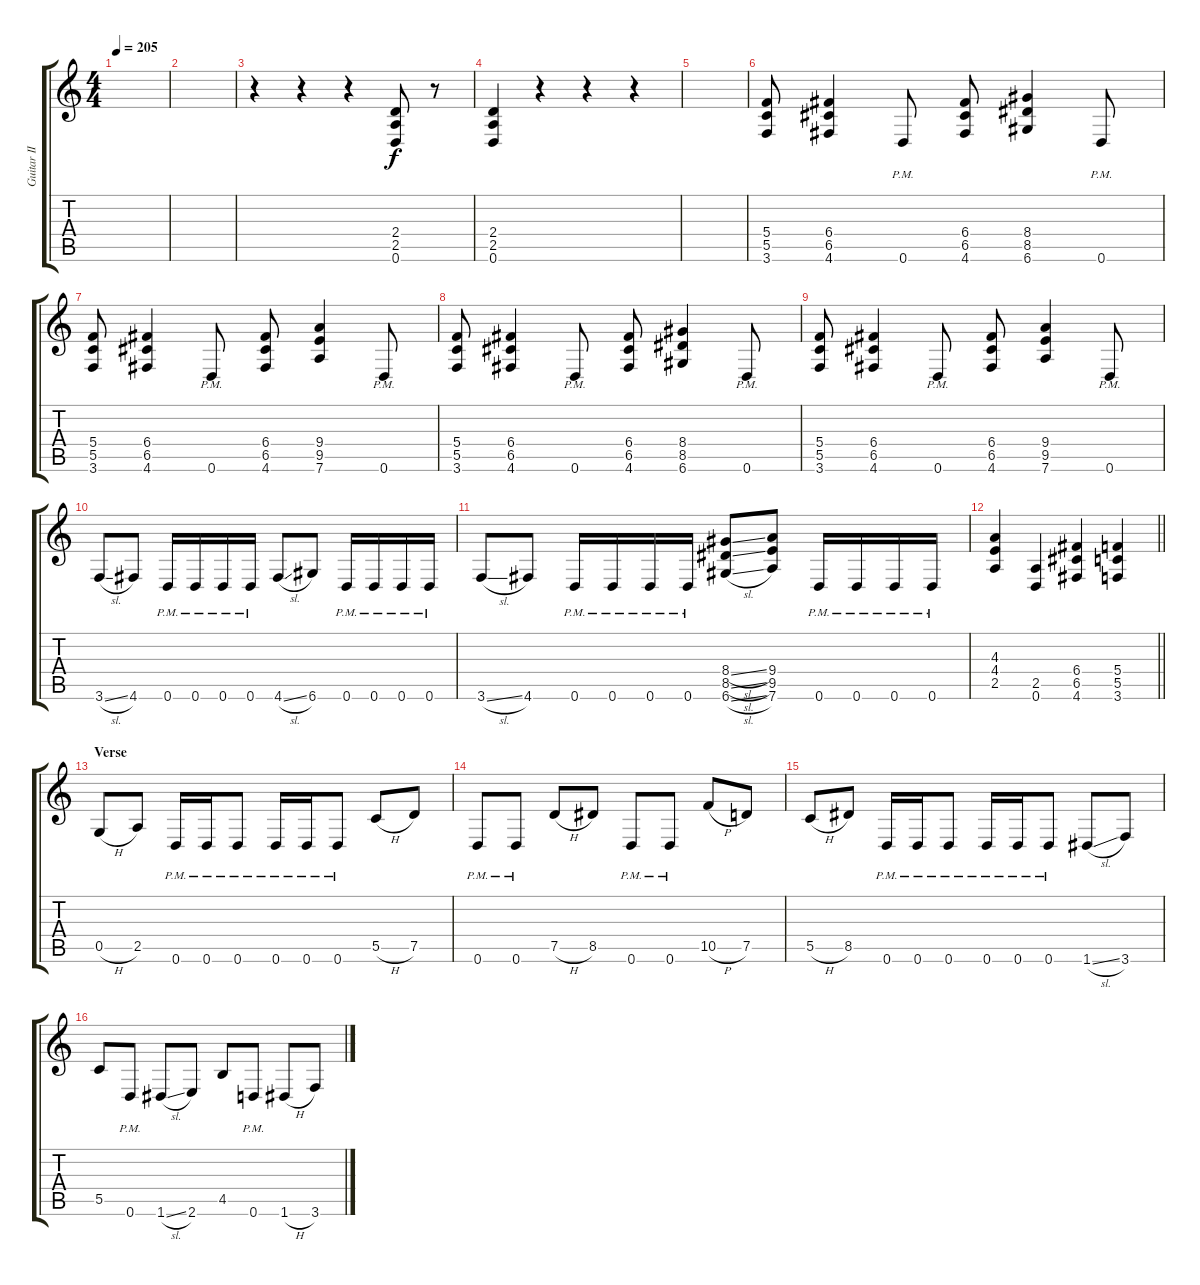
\track ("Guitar II" "Guitar II") {instrument distortionguitar}
\staff {score tabs}
\tuning (D4 A3 F3 C3 G2 D2) {hide}
\ts (4 4)
\tempo 205
\clef g2
\ks c
|
|
r.4 r.4 r.4 (2.4 2.5 0.6).8 r.8 |
(2.4 2.5 0.6).4 r.4 r.4 r.4 |
|
(5.4 5.5 3.6).8 (6.4 6.5 4.6).4 0.6{pm}.8 (6.4 6.5 4.6).8 (8.4 8.5 6.6).4 0.6{pm}.8 |
(5.4 5.5 3.6).8 (6.4 6.5 4.6).4 0.6{pm}.8 (6.4 6.5 4.6).8 (9.4 9.5 7.6).4 0.6{pm}.8 |
(5.4 5.5 3.6).8 (6.4 6.5 4.6).4 0.6{pm}.8 (6.4 6.5 4.6).8 (8.4 8.5 6.6).4 0.6{pm}.8 |
(5.4 5.5 3.6).8 (6.4 6.5 4.6).4 0.6{pm}.8 (6.4 6.5 4.6).8 (9.4 9.5 7.6).4 0.6{pm}.8 |
3.6{sl}.8 4.6.8 0.6{pm}.16 0.6{pm}.16 0.6{pm}.16 0.6{pm}.16 4.6{sl}.8 6.6.8 0.6{pm}.16 0.6{pm}.16 0.6{pm}.16 0.6{pm}.16 |
3.6{sl}.8 4.6.8 0.6{pm}.16 0.6{pm}.16 0.6{pm}.16 0.6{pm}.16 (8.4{sl} 8.5{sl} 6.6{sl}).8 (9.4 9.5 7.6).8 0.6{pm}.16 0.6{pm}.16 0.6{pm}.16 0.6{pm}.16 |
\barLineRight lightlight
(4.3 4.4 2.5).4 (2.5 0.6).4 (6.4 6.5 4.6).4 (5.4 5.5 3.6).4 |
\section ("" "Verse")
0.5{h}.8 2.5.8 0.6{pm}.16 0.6{pm}.16 0.6{pm}.8 0.6{pm}.16 0.6{pm}.16 0.6{pm}.8 5.5{h}.8 7.5.8 |
0.6{pm}.8 0.6{pm}.8 7.5{h}.8 8.5.8 0.6{pm}.8 0.6{pm}.8 10.5{h}.8 7.5.8 |
5.5{h}.8 8.5.8 0.6{pm}.16 0.6{pm}.16 0.6{pm}.8 0.6{pm}.16 0.6{pm}.16 0.6{pm}.8 1.6{sl}.8 3.6.8 |
5.5.8 0.6{pm}.8 1.6{sl}.8 2.6.8 4.5.8 0.6{pm}.8 1.6{h}.8 3.6.8
